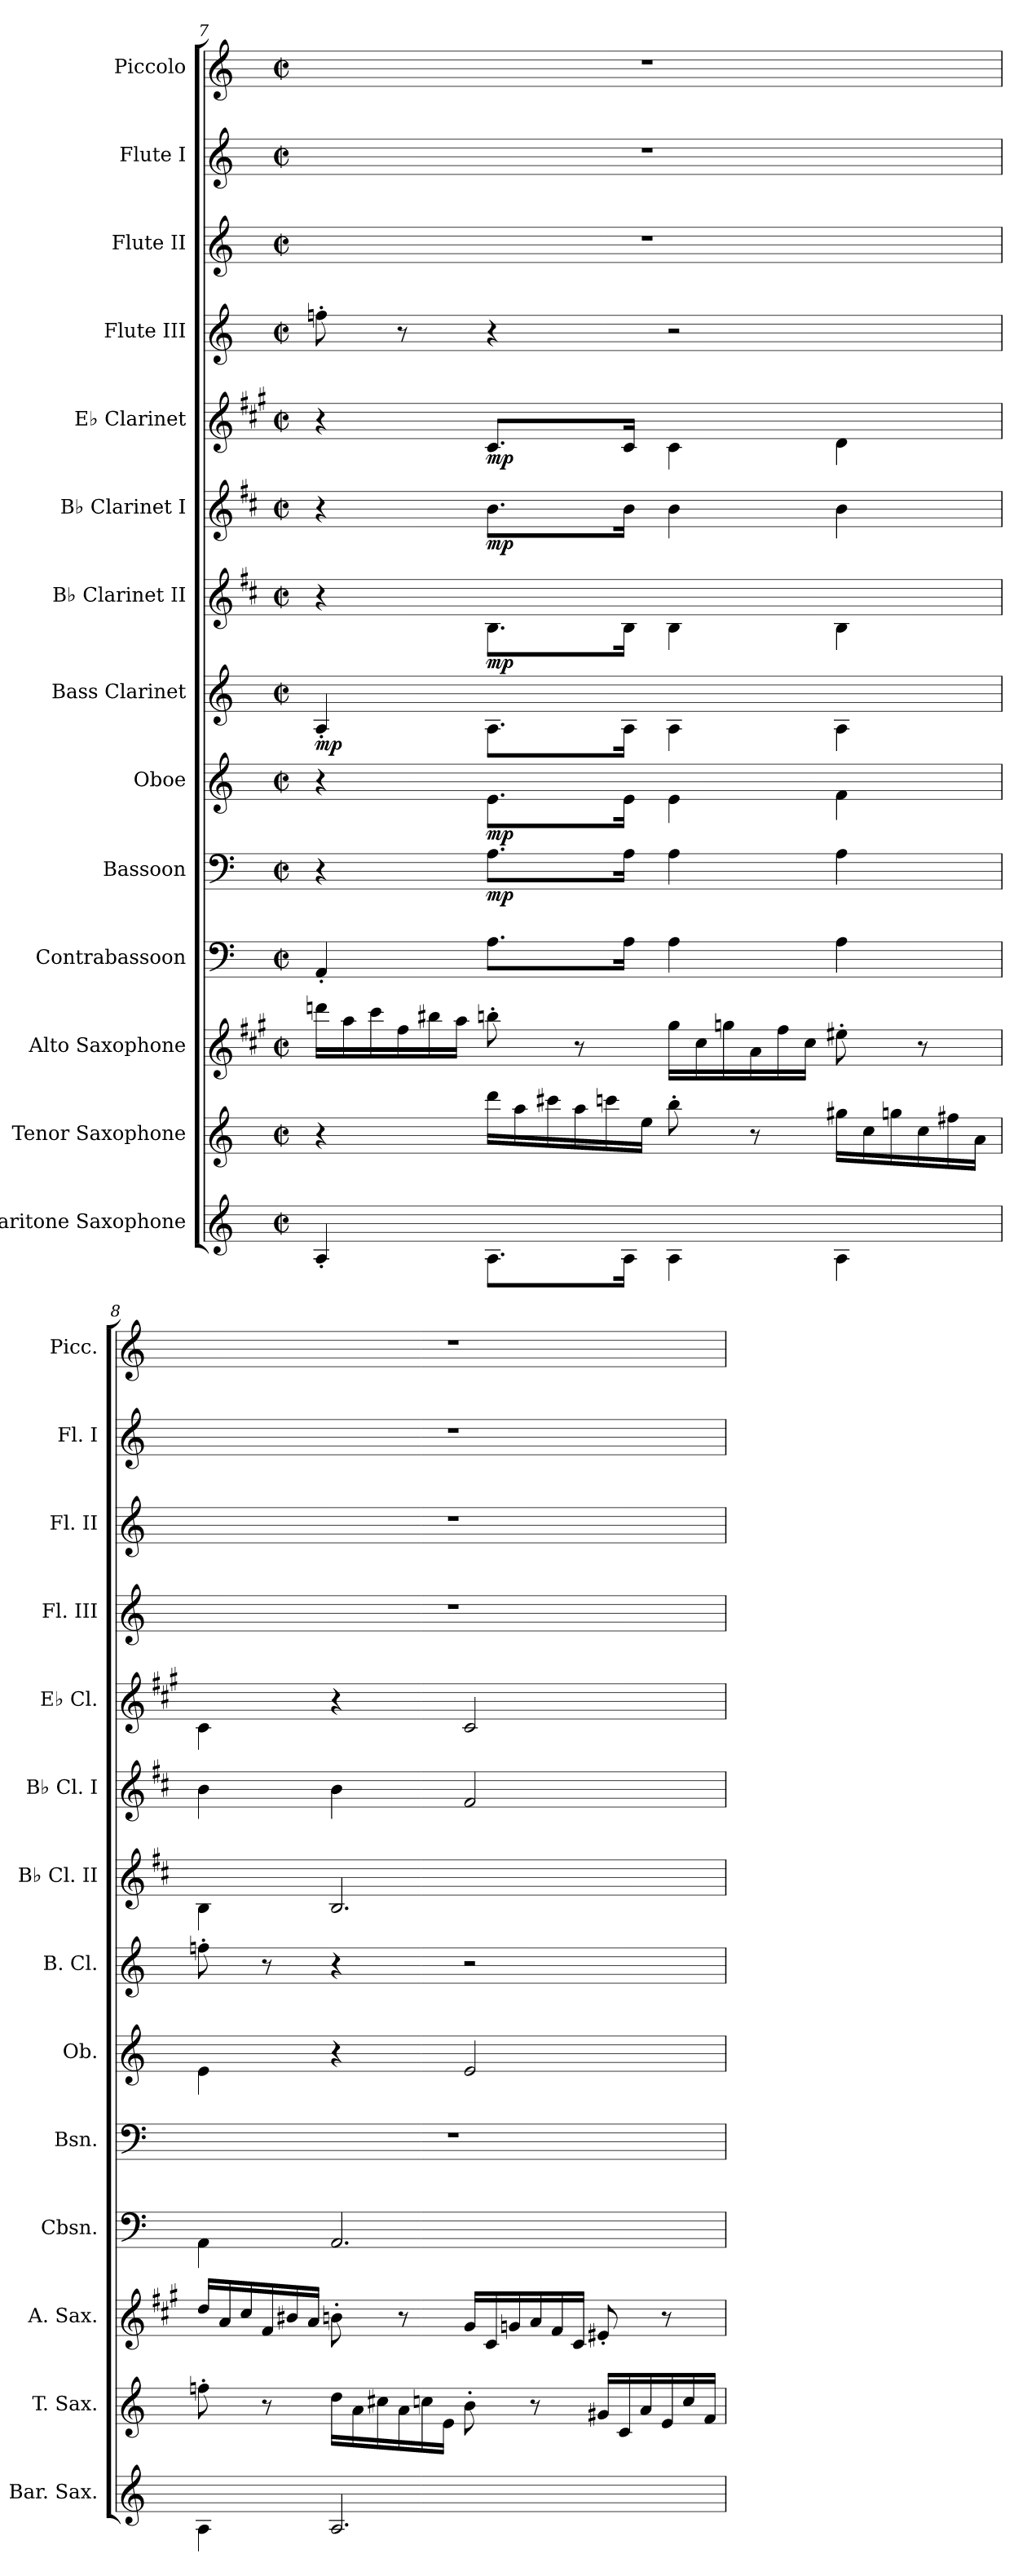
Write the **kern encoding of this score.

**kern	**kern	**kern	**kern	**kern	**dynam	**kern	**dynam	**kern	**dynam	**kern	**dynam	**kern	**dynam	**kern	**dynam	**kern	**kern	**kern	**kern
*part14	*part13	*part12	*part11	*part10	*part10	*part9	*part9	*part8	*part8	*part7	*part7	*part6	*part6	*part5	*part5	*part4	*part3	*part2	*part1
*staff14	*staff13	*staff12	*staff11	*staff10	*staff10	*staff9	*staff9	*staff8	*staff8	*staff7	*staff7	*staff6	*staff6	*staff5	*staff5	*staff4	*staff3	*staff2	*staff1
*I"Baritone Saxophone	*I"Tenor Saxophone	*I"Alto Saxophone	*I"Contrabassoon	*I"Bassoon	*	*I"Oboe	*	*I"Bass Clarinet	*	*I"B♭ Clarinet II	*	*I"B♭ Clarinet I	*	*I"E♭ Clarinet	*	*I"Flute III	*I"Flute II	*I"Flute I	*I"Piccolo
*I'Bar. Sax.	*I'T. Sax.	*I'A. Sax.	*I'Cbsn.	*I'Bsn.	*	*I'Ob.	*	*I'B. Cl.	*	*I'B♭ Cl. II	*	*I'B♭ Cl. I	*	*I'E♭ Cl.	*	*I'Fl. III	*I'Fl. II	*I'Fl. I	*I'Picc.
*clefG2	*clefG2	*clefG2	*clefF4	*clefF4	*	*clefG2	*	*clefG2	*	*clefG2	*	*clefG2	*	*clefG2	*	*clefG2	*clefG2	*clefG2	*clefG2
*ITrd12c21	*ITrd8c14	*ITrd5c9	*ITrd7c12	*	*	*	*	*ITrd8c14	*	*ITrd1c2	*	*ITrd1c2	*	*ITrd-2c-3	*	*	*	*	*ITrd-7c-12
*k[]	*k[]	*k[]	*k[]	*k[]	*	*k[]	*	*k[]	*	*k[]	*	*k[]	*	*k[]	*	*k[]	*k[]	*k[]	*k[]
*M2/2	*M2/2	*M2/2	*M2/2	*M2/2	*	*M2/2	*	*M2/2	*	*M2/2	*	*M2/2	*	*M2/2	*	*M2/2	*M2/2	*M2/2	*M2/2
*met(c|)	*met(c|)	*met(c|)	*met(c|)	*met(c|)	*	*met(c|)	*	*met(c|)	*	*met(c|)	*	*met(c|)	*	*met(c|)	*	*met(c|)	*met(c|)	*met(c|)	*met(c|)
*	*	*Xtuplet	*	*	*	*	*	*	*	*	*	*	*	*	*	*	*	*	*
=7	=7	=7	=7	=7	=7	=7	=7	=7	=7	=7	=7	=7	=7	=7	=7	=7	=7	=7	=7
!	!	!	!	!	!	!	!	!	!LO:DY:b	!	!	!	!	!	!	!	!	!	!
4AA'/	4r	24ffn\LL	4AAA'/	4r	.	4r	.	4AA'/	mp	4r	.	4r	.	4r	.	8ffn'\	1r	1r	1r
.	.	24cc\	.	.	.	.	.	.	.	.	.	.	.	.	.	.	.	.	.
.	.	24ee\	.	.	.	.	.	.	.	.	.	.	.	.	.	.	.	.	.
.	.	24a\	.	.	.	.	.	.	.	.	.	.	.	.	.	8r	.	.	.
.	.	24dd#X\	.	.	.	.	.	.	.	.	.	.	.	.	.	.	.	.	.
.	.	24cc\JJ	.	.	.	.	.	.	.	.	.	.	.	.	.	.	.	.	.
*	*Xtuplet	*	*	*	*	*	*	*	*	*	*	*	*	*	*	*	*	*	*
!	!	!	!	!	!LO:DY:b	!	!LO:DY:b	!	!	!	!LO:DY:b	!	!LO:DY:b	!	!LO:DY:b	!	!	!	!
8.AA\L	24dd\LL	8ddn'\	8.AA\L	8.A\L	mp	8.e\L	mp	8.AA\L	.	8.A\L	mp	8.a\L	mp	8.e/L	mp	4r	.	.	.
.	24a\	.	.	.	.	.	.	.	.	.	.	.	.	.	.	.	.	.	.
.	24cc#X\	.	.	.	.	.	.	.	.	.	.	.	.	.	.	.	.	.	.
.	24a\	8r	.	.	.	.	.	.	.	.	.	.	.	.	.	.	.	.	.
.	24ccn\	.	.	.	.	.	.	.	.	.	.	.	.	.	.	.	.	.	.
16AA\Jk	.	.	16AA\Jk	16A\Jk	.	16e\Jk	.	16AA\Jk	.	16A\Jk	.	16a\Jk	.	16e/Jk	.	.	.	.	.
.	24e\JJ	.	.	.	.	.	.	.	.	.	.	.	.	.	.	.	.	.	.
4AA\	8b'\	24b\LL	4AA\	4A\	.	4e\	.	4AA\	.	4A\	.	4a\	.	4e\	.	2r	.	.	.
.	.	24e\	.	.	.	.	.	.	.	.	.	.	.	.	.	.	.	.	.
.	.	24b-X\	.	.	.	.	.	.	.	.	.	.	.	.	.	.	.	.	.
.	8r	24c\	.	.	.	.	.	.	.	.	.	.	.	.	.	.	.	.	.
.	.	24a\	.	.	.	.	.	.	.	.	.	.	.	.	.	.	.	.	.
.	.	24e\JJ	.	.	.	.	.	.	.	.	.	.	.	.	.	.	.	.	.
4AA\	24g#X\LL	8g#X'\	4AA\	4A\	.	4f\	.	4AA\	.	4A\	.	4a\	.	4f\	.	.	.	.	.
.	24c\	.	.	.	.	.	.	.	.	.	.	.	.	.	.	.	.	.	.
.	24gn\	.	.	.	.	.	.	.	.	.	.	.	.	.	.	.	.	.	.
.	24c\	8r	.	.	.	.	.	.	.	.	.	.	.	.	.	.	.	.	.
.	24f#X\	.	.	.	.	.	.	.	.	.	.	.	.	.	.	.	.	.	.
.	24A\JJ	.	.	.	.	.	.	.	.	.	.	.	.	.	.	.	.	.	.
!!LO:PB:g=z
=8	=8	=8	=8	=8	=8	=8	=8	=8	=8	=8	=8	=8	=8	=8	=8	=8	=8	=8	=8
4AA\	8fn'\	24f/LL	4AAA\	1r	.	4e\	.	8fn'\	.	4A\	.	4a\	.	4e\	.	1r	1r	1r	1r
.	.	24c/	.	.	.	.	.	.	.	.	.	.	.	.	.	.	.	.	.
.	.	24e/	.	.	.	.	.	.	.	.	.	.	.	.	.	.	.	.	.
.	8r	24A/	.	.	.	.	.	8r	.	.	.	.	.	.	.	.	.	.	.
.	.	24d#X/	.	.	.	.	.	.	.	.	.	.	.	.	.	.	.	.	.
.	.	24c/JJ	.	.	.	.	.	.	.	.	.	.	.	.	.	.	.	.	.
2.AA/	24d\LL	8dn'\	2.AAA/	.	.	4r	.	4r	.	2.A/	.	4a\	.	4r	.	.	.	.	.
.	24A\	.	.	.	.	.	.	.	.	.	.	.	.	.	.	.	.	.	.
.	24c#X\	.	.	.	.	.	.	.	.	.	.	.	.	.	.	.	.	.	.
.	24A\	8r	.	.	.	.	.	.	.	.	.	.	.	.	.	.	.	.	.
.	24cn\	.	.	.	.	.	.	.	.	.	.	.	.	.	.	.	.	.	.
.	24E\JJ	.	.	.	.	.	.	.	.	.	.	.	.	.	.	.	.	.	.
.	8B'\	24B/LL	.	.	.	2e/	.	2r	.	.	.	2e/	.	2e/	.	.	.	.	.
.	.	24E/	.	.	.	.	.	.	.	.	.	.	.	.	.	.	.	.	.
.	.	24B-X/	.	.	.	.	.	.	.	.	.	.	.	.	.	.	.	.	.
.	8r	24c/	.	.	.	.	.	.	.	.	.	.	.	.	.	.	.	.	.
.	.	24A/	.	.	.	.	.	.	.	.	.	.	.	.	.	.	.	.	.
.	.	24E/JJ	.	.	.	.	.	.	.	.	.	.	.	.	.	.	.	.	.
.	24G#X/LL	8G#X'/	.	.	.	.	.	.	.	.	.	.	.	.	.	.	.	.	.
.	24C/	.	.	.	.	.	.	.	.	.	.	.	.	.	.	.	.	.	.
.	24A/	.	.	.	.	.	.	.	.	.	.	.	.	.	.	.	.	.	.
.	24E/	8r	.	.	.	.	.	.	.	.	.	.	.	.	.	.	.	.	.
.	24c/	.	.	.	.	.	.	.	.	.	.	.	.	.	.	.	.	.	.
.	24F/JJ	.	.	.	.	.	.	.	.	.	.	.	.	.	.	.	.	.	.
=	=	=	=	=	=	=	=	=	=	=	=	=	=	=	=	=	=	=	=
*-	*-	*-	*-	*-	*-	*-	*-	*-	*-	*-	*-	*-	*-	*-	*-	*-	*-	*-	*-
